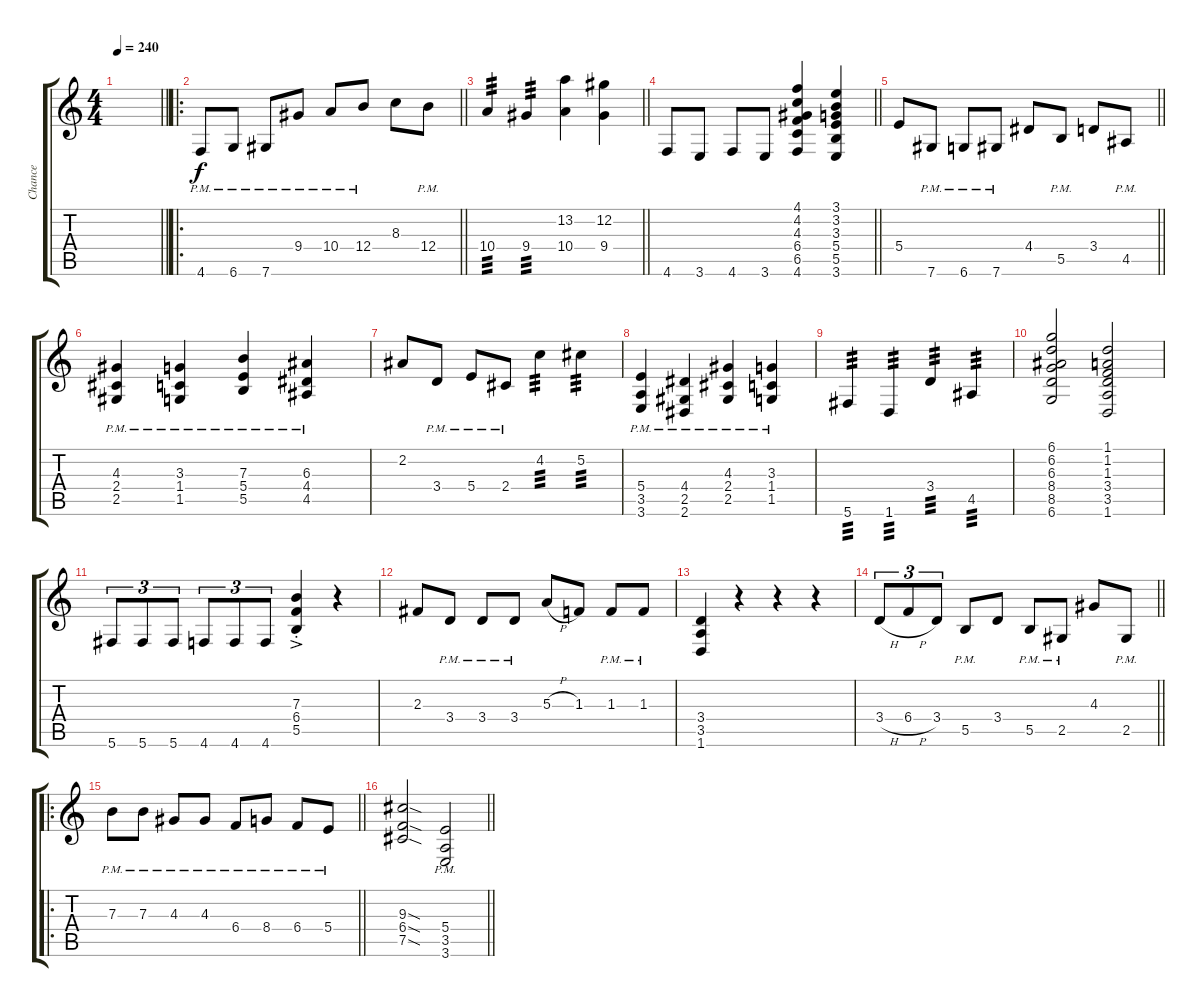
\track ("Chance" "Chance") {instrument distortionguitar}
\staff {score tabs}
\tuning (Db4 Ab3 E3 B2 Gb2 Db2) {hide}
\ts (4 4)
\tempo 240
\clef g2
\barLineRight lightlight
\ks c
|
\ro
\section ("" "")
\barLineRight lightlight
4.6{pm}.8 6.6{pm}.8 7.6{pm}.8 9.4{pm}.8 10.4{pm}.8 12.4{pm}.8 8.3.8 12.4{pm}.8 |
\section ("" "")
\barLineRight lightlight
10.4.4{tp 3} 9.4.4{tp 3} (13.2 10.4).4 (12.2 9.4).4 |
\section ("" "")
\barLineRight lightlight
4.6.8 3.6.8 4.6.8 3.6.8 (4.1 4.2 4.3 6.4 6.5 4.6).4 (3.1 3.2 3.3 5.4 5.5 3.6).4 |
\section ("" "")
\barLineRight lightlight
5.4.8 7.6{pm}.8 6.6{pm}.8 7.6{pm}.8 4.4.8 5.5{pm}.8 3.4.8 4.5{pm}.8 |
\section ("" "")
(4.3{pm} 2.4{pm} 2.5{pm}).4 (3.3{pm} 1.4{pm} 1.5{pm}).4 (7.3{pm} 5.4{pm} 5.5{pm}).4 (6.3{pm} 4.4{pm} 4.5{pm}).4 |
2.2.8 3.4{pm}.8 5.4{pm}.8 2.4{pm}.8 4.2.4{tp 3} 5.2.4{tp 3} |
(5.4{pm} 3.5{pm} 3.6{pm}).4 (4.4{pm} 2.5{pm} 2.6{pm}).4 (4.3{pm} 2.4{pm} 2.5{pm}).4 (3.3{pm} 1.4{pm} 1.5{pm}).4 |
5.6.4{tp 3} 1.6.4{tp 3} 3.4.4{tp 3} 4.5.4{tp 3} |
(6.1 6.2 6.3 8.4 8.5 6.6).2 (1.1 1.2 1.3 3.4 3.5 1.6).2 |
5.6.8{tu (3 2)} 5.6.8{tu (3 2)} 5.6.8{tu (3 2)} 4.6.8{tu (3 2)} 4.6.8{tu (3 2)} 4.6.8{tu (3 2)} (7.3{ac st} 6.4{ac st} 5.5{ac st}).4 r.4 |
2.3.8 3.4{pm}.8 3.4{pm}.8 3.4{pm}.8 5.3{h}.8 1.3.8 1.3{pm}.8 1.3{pm}.8 |
(3.4 3.5 1.6).4 r.4 r.4 r.4 |
\barLineRight lightlight
3.4{h}.8{tu (3 2)} 6.4{h}.8{tu (3 2)} 3.4.8{tu (3 2)} 5.5{pm}.8 3.4.8 5.5{pm}.8 2.5{pm}.8 4.3.8 2.5{pm}.8 |
\ro
\section ("" "")
\barLineRight lightlight
7.3{pm}.8 7.3{pm}.8 4.3{pm}.8 4.3{pm}.8 6.4{pm}.8 8.4{pm}.8 6.4{pm}.8 5.4{pm}.8 |
\section ("" "")
\barLineRight lightlight
(9.3{sod} 6.4{sod} 7.5{sod}).2 (5.4{pm} 3.5{pm} 3.6{pm}).2
